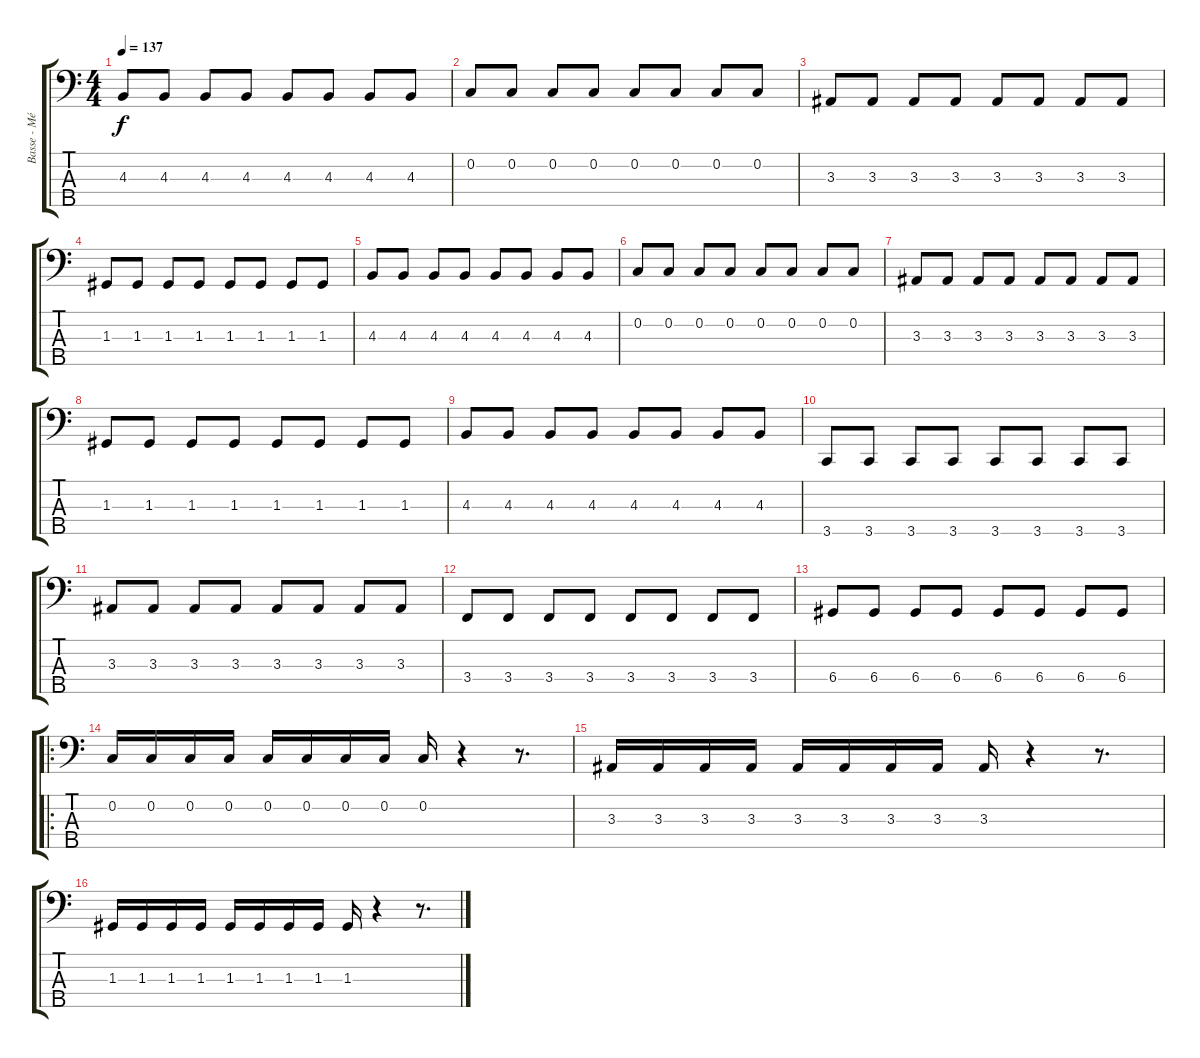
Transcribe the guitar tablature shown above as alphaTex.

\track ("Basse - Mélanie / Vidda" "Basse - Mé") {instrument electricbassfinger}
\staff {score tabs}
\tuning (F2 C2 G1 D1 A0) {hide}
\ts (4 4)
\tempo 137
\clef f4
\ks c
4.3.8{dy f} 4.3.8 4.3.8 4.3.8 4.3.8 4.3.8 4.3.8 4.3.8 |
0.2.8 0.2.8 0.2.8 0.2.8 0.2.8 0.2.8 0.2.8 0.2.8 |
3.3.8 3.3.8 3.3.8 3.3.8 3.3.8 3.3.8 3.3.8 3.3.8 |
1.3.8 1.3.8 1.3.8 1.3.8 1.3.8 1.3.8 1.3.8 1.3.8 |
4.3.8 4.3.8 4.3.8 4.3.8 4.3.8 4.3.8 4.3.8 4.3.8 |
0.2.8{instrument electricbassfinger} 0.2.8 0.2.8 0.2.8 0.2.8 0.2.8 0.2.8 0.2.8 |
3.3.8 3.3.8 3.3.8 3.3.8 3.3.8 3.3.8 3.3.8 3.3.8 |
1.3.8 1.3.8 1.3.8 1.3.8 1.3.8 1.3.8 1.3.8 1.3.8 |
4.3.8 4.3.8 4.3.8 4.3.8 4.3.8 4.3.8 4.3.8 4.3.8 |
3.5.8 3.5.8 3.5.8 3.5.8 3.5.8 3.5.8 3.5.8 3.5.8 |
3.3.8 3.3.8 3.3.8 3.3.8 3.3.8 3.3.8 3.3.8 3.3.8 |
3.4.8 3.4.8 3.4.8 3.4.8 3.4.8 3.4.8 3.4.8 3.4.8 |
6.4.8 6.4.8 6.4.8 6.4.8 6.4.8 6.4.8 6.4.8 6.4.8 |
\ro
0.2.16 0.2.16 0.2.16 0.2.16 0.2.16 0.2.16 0.2.16 0.2.16 0.2.16 r.4 r.8{d} |
3.3.16 3.3.16 3.3.16 3.3.16 3.3.16 3.3.16 3.3.16 3.3.16 3.3.16 r.4 r.8{d} |
1.3.16 1.3.16 1.3.16 1.3.16 1.3.16 1.3.16 1.3.16 1.3.16 1.3.16 r.4 r.8{d}
